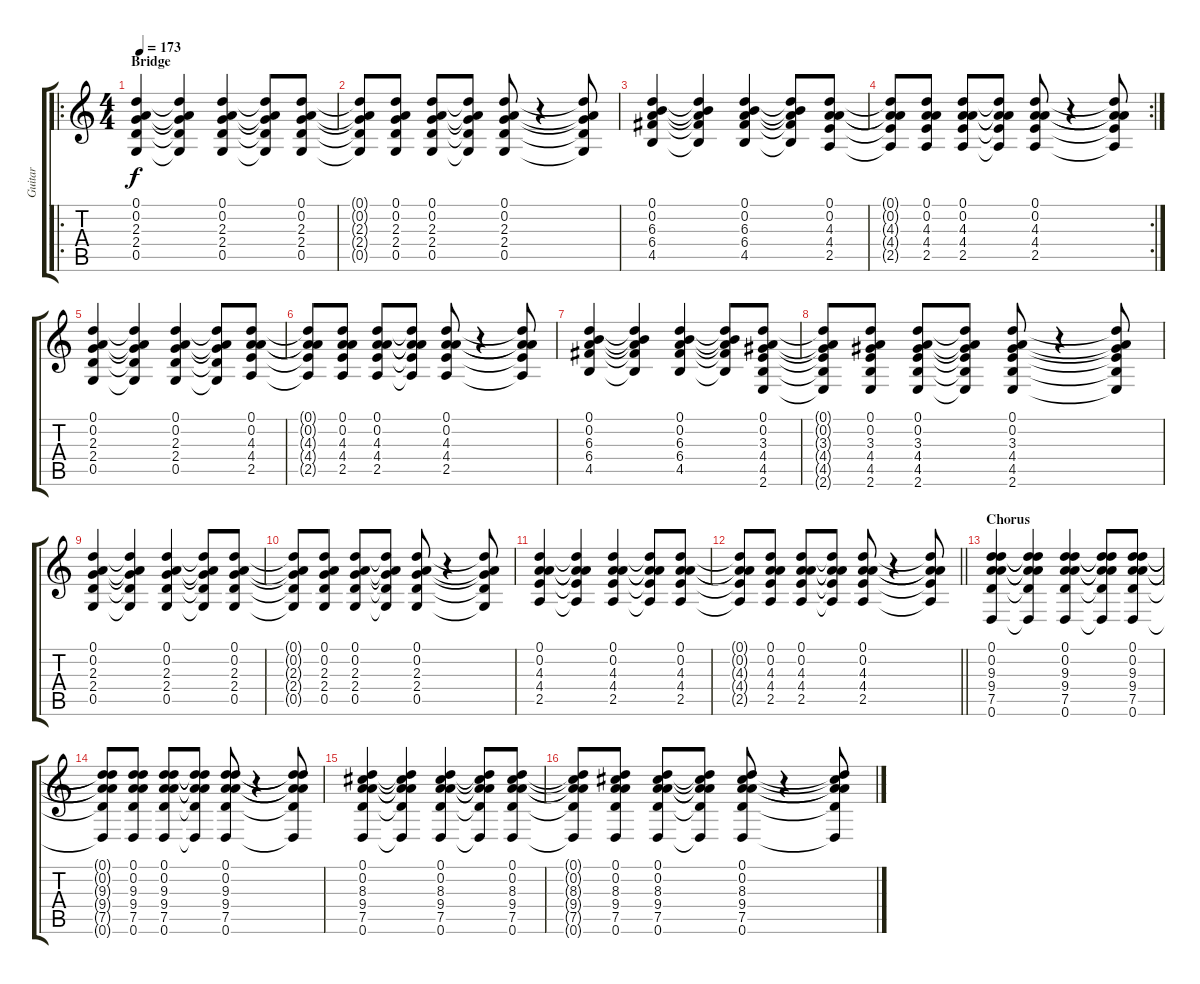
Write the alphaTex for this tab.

\track ("Guitar" "Guitar") {instrument electricguitarmuted}
\staff {score tabs}
\tuning (D4 A3 F3 C3 G2 D2) {hide}
\ro
\ts (4 4)
\section ("" "Bridge")
\tempo 173
\clef g2
\ks c
(0.1 0.2 2.3 2.4 0.5).4{dy f} (0.1{t} 0.2{t} 2.3{t} 2.4{t} 0.5{t}).4 (0.1 0.2 2.3 2.4 0.5).4 (0.1{t} 0.2{t} 2.3{t} 2.4{t} 0.5{t}).8 (0.1 0.2 2.3 2.4 0.5).8 |
(0.1{t} 0.2{t} 2.3{t} 2.4{t} 0.5{t}).8 (0.1 0.2 2.3 2.4 0.5).8 (0.1 0.2 2.3 2.4 0.5).8 (0.1{t} 0.2{t} 2.3{t} 2.4{t} 0.5{t}).8 (0.1 0.2 2.3 2.4 0.5).8 r.4 (0.1{t} 0.2{t} 2.3{t} 2.4{t} 0.5{t}).8 |
(0.1 0.2 6.3 6.4 4.5).4 (0.1{t} 0.2{t} 6.3{t} 6.4{t} 4.5{t}).4 (0.1 0.2 6.3 6.4 4.5).4 (0.1{t} 0.2{t} 6.3{t} 6.4{t} 4.5{t}).8 (0.1 0.2 4.3 4.4 2.5).8 |
\rc 2
(0.1{t} 0.2{t} 4.3{t} 4.4{t} 2.5{t}).8 (0.1 0.2 4.3 4.4 2.5).8 (0.1 0.2 4.3 4.4 2.5).8 (0.1{t} 0.2{t} 4.3{t} 4.4{t} 2.5{t}).8 (0.1 0.2 4.3 4.4 2.5).8 r.4 (0.1{t} 0.2{t} 4.3{t} 4.4{t} 2.5{t}).8 |
(0.1 0.2 2.3 2.4 0.5).4 (0.1{t} 0.2{t} 2.3{t} 2.4{t} 0.5{t}).4 (0.1 0.2 2.3 2.4 0.5).4 (0.1{t} 0.2{t} 2.3{t} 2.4{t} 0.5{t}).8 (0.1 0.2 4.3 4.4 2.5).8 |
(0.1{t} 0.2{t} 4.3{t} 4.4{t} 2.5{t}).8 (0.1 0.2 4.3 4.4 2.5).8 (0.1 0.2 4.3 4.4 2.5).8 (0.1{t} 0.2{t} 4.3{t} 4.4{t} 2.5{t}).8 (0.1 0.2 4.3 4.4 2.5).8 r.4 (0.1{t} 0.2{t} 4.3{t} 4.4{t} 2.5{t}).8 |
(0.1 0.2 6.3 6.4 4.5).4 (0.1{t} 0.2{t} 6.3{t} 6.4{t} 4.5{t}).4 (0.1 0.2 6.3 6.4 4.5).4 (0.1{t} 0.2{t} 6.3{t} 6.4{t} 4.5{t}).8 (0.1 0.2 3.3 4.4 4.5 2.6).8 |
(0.1{t} 0.2{t} 3.3{t} 4.4{t} 4.5{t} 2.6{t}).8 (0.1 0.2 3.3 4.4 4.5 2.6).8 (0.1 0.2 3.3 4.4 4.5 2.6).8 (0.1{t} 0.2{t} 3.3{t} 4.4{t} 4.5{t} 2.6{t}).8 (0.1 0.2 3.3 4.4 4.5 2.6).8 r.4 (0.1{t} 0.2{t} 3.3{t} 4.4{t} 4.5{t} 2.6{t}).8 |
(0.1 0.2 2.3 2.4 0.5).4 (0.1{t} 0.2{t} 2.3{t} 2.4{t} 0.5{t}).4 (0.1 0.2 2.3 2.4 0.5).4 (0.1{t} 0.2{t} 2.3{t} 2.4{t} 0.5{t}).8 (0.1 0.2 2.3 2.4 0.5).8 |
(0.1{t} 0.2{t} 2.3{t} 2.4{t} 0.5{t}).8 (0.1 0.2 2.3 2.4 0.5).8 (0.1 0.2 2.3 2.4 0.5).8 (0.1{t} 0.2{t} 2.3{t} 2.4{t} 0.5{t}).8 (0.1 0.2 2.3 2.4 0.5).8 r.4 (0.1{t} 0.2{t} 2.3{t} 2.4{t} 0.5{t}).8 |
(0.1 0.2 4.3 4.4 2.5).4 (0.1{t} 0.2{t} 4.3{t} 4.4{t} 2.5{t}).4 (0.1 0.2 4.3 4.4 2.5).4 (0.1{t} 0.2{t} 4.3{t} 4.4{t} 2.5{t}).8 (0.1 0.2 4.3 4.4 2.5).8 |
\barLineRight lightlight
(0.1{t} 0.2{t} 4.3{t} 4.4{t} 2.5{t}).8 (0.1 0.2 4.3 4.4 2.5).8 (0.1 0.2 4.3 4.4 2.5).8 (0.1{t} 0.2{t} 4.3{t} 4.4{t} 2.5{t}).8 (0.1 0.2 4.3 4.4 2.5).8 r.4 (0.1{t} 0.2{t} 4.3{t} 4.4{t} 2.5{t}).8 |
\section ("" "Chorus")
(0.1 0.2 9.3 9.4 7.5 0.6).4 (0.1{t} 0.2{t} 9.3{t} 9.4{t} 7.5{t} 0.6{t}).4 (0.1 0.2 9.3 9.4 7.5 0.6).4 (0.1{t} 0.2{t} 9.3{t} 9.4{t} 7.5{t} 0.6{t}).8 (0.1 0.2 9.3 9.4 7.5 0.6).8 |
(0.1{t} 0.2{t} 9.3{t} 9.4{t} 7.5{t} 0.6{t}).8 (0.1 0.2 9.3 9.4 7.5 0.6).8 (0.1 0.2 9.3 9.4 7.5 0.6).8 (0.1{t} 0.2{t} 9.3{t} 9.4{t} 7.5{t} 0.6{t}).8 (0.1 0.2 9.3 9.4 7.5 0.6).8 r.4 (0.1{t} 0.2{t} 9.3{t} 9.4{t} 7.5{t} 0.6{t}).8 |
(0.1 0.2 8.3 9.4 7.5 0.6).4 (0.1{t} 0.2{t} 8.3{t} 9.4{t} 7.5{t} 0.6{t}).4 (0.1 0.2 8.3 9.4 7.5 0.6).4 (0.1{t} 0.2{t} 8.3{t} 9.4{t} 7.5{t} 0.6{t}).8 (0.1 0.2 8.3 9.4 7.5 0.6).8 |
(0.1{t} 0.2{t} 8.3{t} 9.4{t} 7.5{t} 0.6{t}).8 (0.1 0.2 8.3 9.4 7.5 0.6).8 (0.1 0.2 8.3 9.4 7.5 0.6).8 (0.1{t} 0.2{t} 8.3{t} 9.4{t} 7.5{t} 0.6{t}).8 (0.1 0.2 8.3 9.4 7.5 0.6).8 r.4 (0.1{t} 0.2{t} 8.3{t} 9.4{t} 7.5{t} 0.6{t}).8
